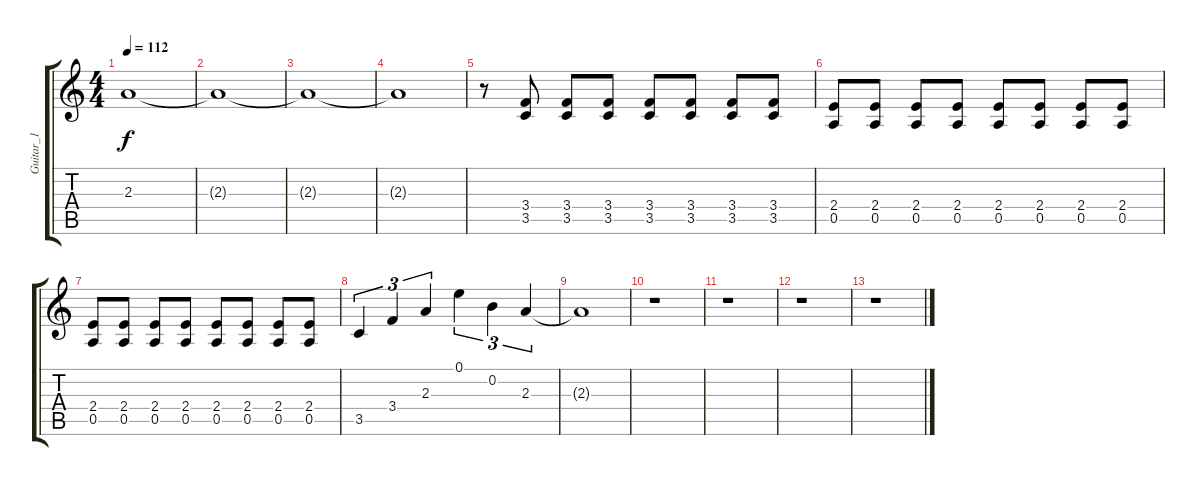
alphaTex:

\track ("Guitar_1" "Guitar_1") {instrument distortionguitar}
\staff {score tabs}
\tuning (E4 B3 G3 D3 A2 E2) {hide}
\ts (4 4)
\tempo 112
\clef g2
\ks c
2.3{t}.1{dy f} |
2.3{t}.1 |
2.3{t}.1 |
2.3{t}.1 |
r.8 (3.4 3.5).8 (3.4 3.5).8 (3.4 3.5).8 (3.4 3.5).8 (3.4 3.5).8 (3.4 3.5).8 (3.4 3.5).8 |
(2.4 0.5).8 (2.4 0.5).8 (2.4 0.5).8 (2.4 0.5).8 (2.4 0.5).8 (2.4 0.5).8 (2.4 0.5).8 (2.4 0.5).8 |
(2.4 0.5).8 (2.4 0.5).8 (2.4 0.5).8 (2.4 0.5).8 (2.4 0.5).8 (2.4 0.5).8 (2.4 0.5).8 (2.4 0.5).8 |
3.5.4{tu (3 2)} 3.4.4{tu (3 2)} 2.3.4{tu (3 2)} 0.1.4{tu (3 2)} 0.2.4{tu (3 2)} 2.3.4{tu (3 2)} |
2.3{t}.1 |
r.1 |
r.1 |
r.1 |
r.1
